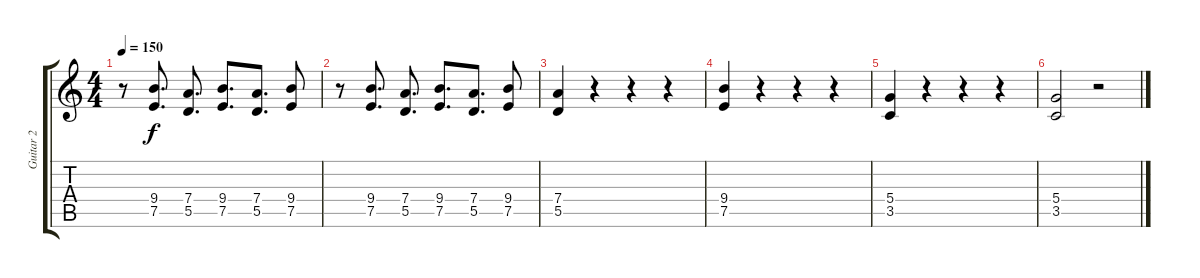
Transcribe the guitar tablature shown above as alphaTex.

\track ("Guitar 2" "Guitar 2") {instrument distortionguitar}
\staff {score tabs}
\tuning (E4 B3 G3 D3 A2 E2) {hide}
\ts (4 4)
\tempo 150
\clef g2
\ks c
r.8{dy f} (9.4 7.5).8{d} (7.4 5.5).8{d} (9.4 7.5).8{d} (7.4 5.5).8{d} (9.4 7.5).8 |
r.8 (9.4 7.5).8{d} (7.4 5.5).8{d} (9.4 7.5).8{d} (7.4 5.5).8{d} (9.4 7.5).8 |
(7.4 5.5).4 r.4 r.4 r.4 |
(9.4 7.5).4 r.4 r.4 r.4 |
(5.4 3.5).4 r.4 r.4 r.4 |
(5.4 3.5).2 r.2
